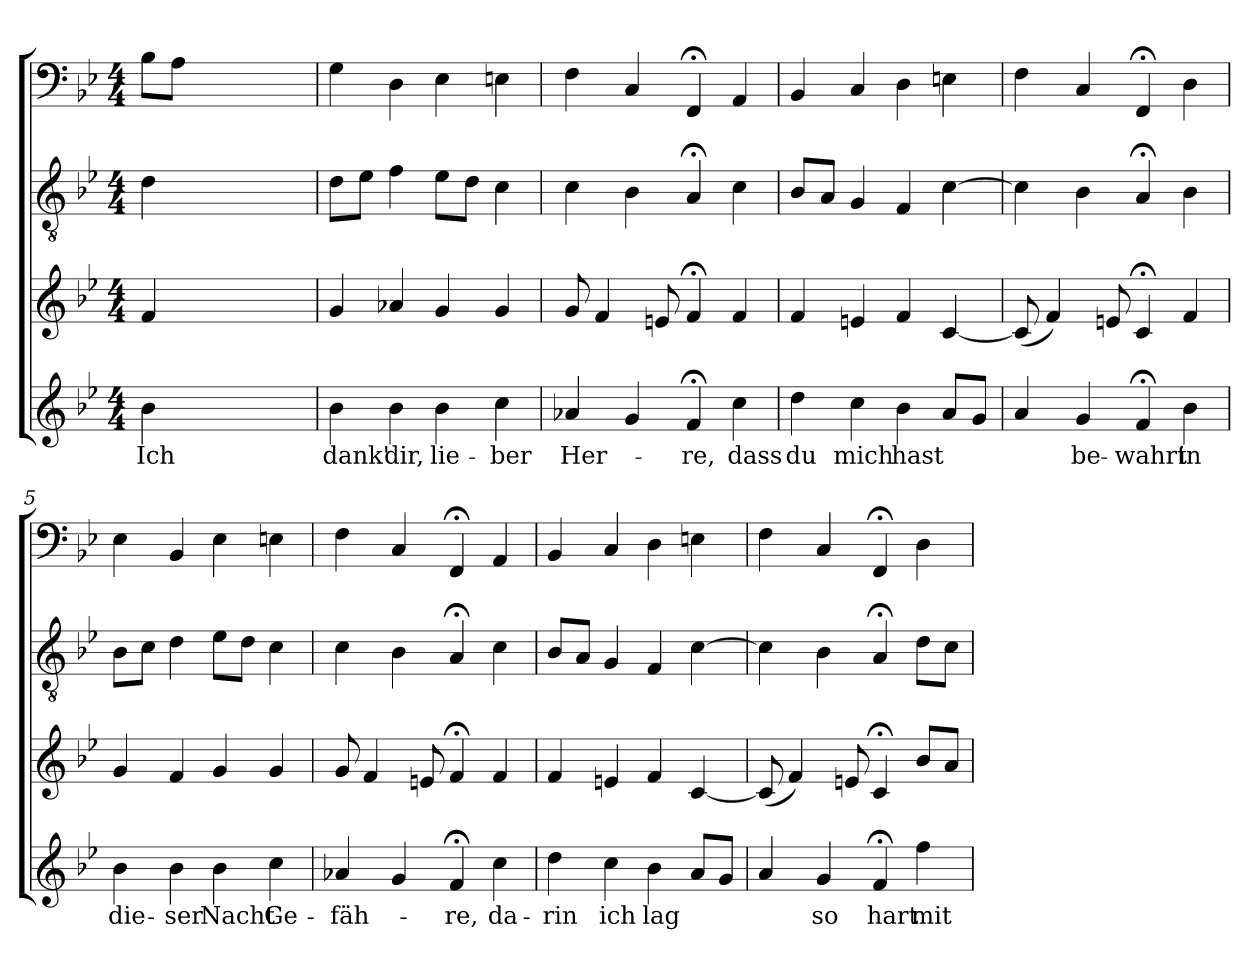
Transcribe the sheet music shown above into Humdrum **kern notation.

**kern	**text	**kern	**kern	**kern
*part4	*part4	*part3	*part2	*part1
*staff4	*staff4	*staff3	*staff2	*staff1
*clefG2	*	*clefG2	*clefGv2	*clefF4
*k[b-e-]	*	*k[b-e-]	*k[b-e-]	*k[b-e-]
*B-:	*	*B-:	*B-:	*B-:
*M4/4	*	*M4/4	*M4/4	*M4/4
=	=	=	=	=
4b-\	Ich	4f/	4d\	8B-\L
.	.	.	.	8A\J
2ryy	.	2ryy	2ryy	2ryy
4ryy	.	4ryy	4ryy	4ryy
=1	=1	=1	=1	=1
4b-\	dank'	4g/	8d\L	4G\
.	.	.	8e-\J	.
4b-\	dir,	4a-X/	4f\	4D\
4b-\	lie-	4g/	8e-\L	4E-\
.	.	.	8d\J	.
4cc\	-ber	4g/	4c\	4En\
=2	=2	=2	=2	=2
4a-X/	Her-	8g/	4c\	4F\
.	.	4f/	.	.
4g/	.	.	4B-\	4C/
.	.	8en/	.	.
4f;</	-re,	4f;</	4A;</	4FF;</
4cc\	dass	4f/	4c\	4AA/
=3	=3	=3	=3	=3
4dd\	du	4f/	8B-/L	4BB-/
.	.	.	8A/J	.
4cc\	mich	4en/	4G/	4C/
4b-\	hast	4f/	4F/	4D\
8a/L	.	[4c/	[4c\	4En\
8g/J	.	.	.	.
=4	=4	=4	=4	=4
4a/	.	(8c/]	4c\]	4F\
.	.	4f/)	.	.
4g/	be-	.	4B-\	4C/
.	.	8en/	.	.
4f;</	-wahrt	4c;</	4A;</	4FF;</
4b-\	in	4f/	4B-\	4D\
=5	=5	=5	=5	=5
4b-\	die-	4g/	8B-\L	4E-\
.	.	.	8c\J	.
4b-\	-ser	4f/	4d\	4BB-/
4b-\	Nacht	4g/	8e-\L	4E-\
.	.	.	8d\J	.
4cc\	Ge-	4g/	4c\	4En\
=6	=6	=6	=6	=6
4a-X/	-fäh-	8g/	4c\	4F\
.	.	4f/	.	.
4g/	.	.	4B-\	4C/
.	.	8en/	.	.
4f;</	-re,	4f;</	4A;</	4FF;</
4cc\	da-	4f/	4c\	4AA/
=7	=7	=7	=7	=7
4dd\	-rin	4f/	8B-/L	4BB-/
.	.	.	8A/J	.
4cc\	ich	4en/	4G/	4C/
4b-\	lag	4f/	4F/	4D\
8a/L	.	[4c/	[4c\	4En\
8g/J	.	.	.	.
=8	=8	=8	=8	=8
4a/	.	(8c/]	4c\]	4F\
.	.	4f/)	.	.
4g/	so	.	4B-\	4C/
.	.	8en/	.	.
4f;</	hart	4c;</	4A;</	4FF;</
4ff\	mit	8b-/L	8d\L	4D\
.	.	8a/J	8c\J	.
=	=	=	=	=
*-	*-	*-	*-	*-
